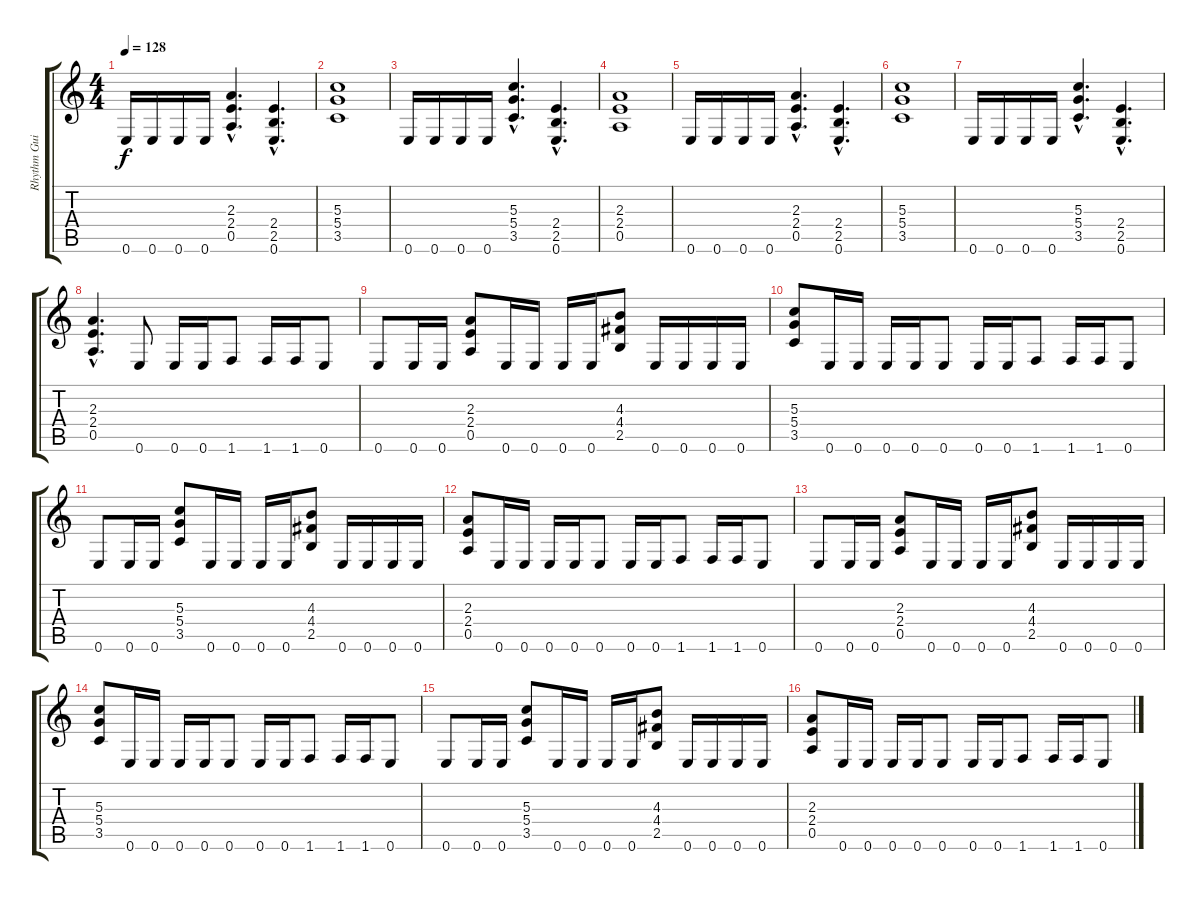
\track ("Rhythm Guitar 2" "Rhythm Gui") {instrument distortionguitar}
\staff {score tabs}
\tuning (E4 B3 G3 D3 A2 E2) {hide}
\ts (4 4)
\tempo 128
\clef g2
\ks c
0.6.16{dy f} 0.6.16 0.6.16 0.6.16 (2.3{hac} 2.4{hac} 0.5{hac}).4{d} (2.4{hac} 2.5{hac} 0.6{hac}).4{d} |
(5.3 5.4 3.5).1 |
0.6.16 0.6.16 0.6.16 0.6.16 (5.3{hac} 5.4{hac} 3.5{hac}).4{d} (2.4{hac} 2.5{hac} 0.6{hac}).4{d} |
(2.3 2.4 0.5).1 |
0.6.16 0.6.16 0.6.16 0.6.16 (2.3{hac} 2.4{hac} 0.5{hac}).4{d} (2.4{hac} 2.5{hac} 0.6{hac}).4{d} |
(5.3 5.4 3.5).1 |
0.6.16 0.6.16 0.6.16 0.6.16 (5.3{hac} 5.4{hac} 3.5{hac}).4{d} (2.4{hac} 2.5{hac} 0.6{hac}).4{d} |
(2.3{hac} 2.4{hac} 0.5{hac}).4{d} 0.6.8 0.6.16 0.6.16 1.6.8 1.6.16 1.6.16 0.6.8 |
0.6.8 0.6.16 0.6.16 (2.3 2.4 0.5).8 0.6.16 0.6.16 0.6.16 0.6.16 (4.3 4.4 2.5).8 0.6.16 0.6.16 0.6.16 0.6.16 |
(5.3 5.4 3.5).8 0.6.16 0.6.16 0.6.16 0.6.16 0.6.8 0.6.16 0.6.16 1.6.8 1.6.16 1.6.16 0.6.8 |
0.6.8 0.6.16 0.6.16 (5.3 5.4 3.5).8 0.6.16 0.6.16 0.6.16 0.6.16 (4.3 4.4 2.5).8 0.6.16 0.6.16 0.6.16 0.6.16 |
(2.3 2.4 0.5).8 0.6.16 0.6.16 0.6.16 0.6.16 0.6.8 0.6.16 0.6.16 1.6.8 1.6.16 1.6.16 0.6.8 |
0.6.8 0.6.16 0.6.16 (2.3 2.4 0.5).8 0.6.16 0.6.16 0.6.16 0.6.16 (4.3 4.4 2.5).8 0.6.16 0.6.16 0.6.16 0.6.16 |
(5.3 5.4 3.5).8 0.6.16 0.6.16 0.6.16 0.6.16 0.6.8 0.6.16 0.6.16 1.6.8 1.6.16 1.6.16 0.6.8 |
0.6.8 0.6.16 0.6.16 (5.3 5.4 3.5).8 0.6.16 0.6.16 0.6.16 0.6.16 (4.3 4.4 2.5).8 0.6.16 0.6.16 0.6.16 0.6.16 |
(2.3 2.4 0.5).8 0.6.16 0.6.16 0.6.16 0.6.16 0.6.8 0.6.16 0.6.16 1.6.8 1.6.16 1.6.16 0.6.8
